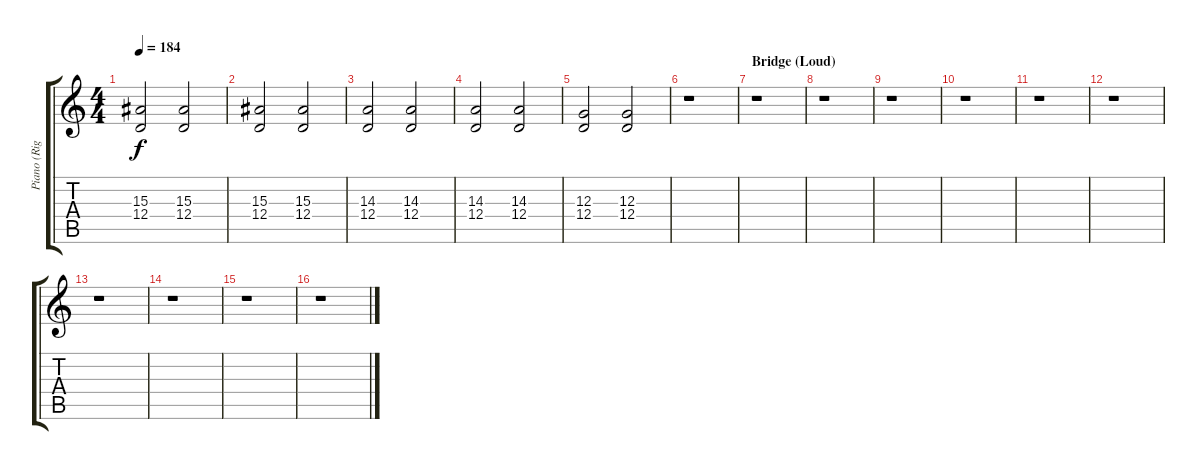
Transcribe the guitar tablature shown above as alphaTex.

\track ("Piano (Right Hand)" "Piano (Rig") {instrument acousticgrandpiano}
\staff {score tabs}
\tuning (E4 B3 G3 D3 A2 D2) {hide}
\ts (4 4)
\tempo 184
\clef g2
\ks c
(15.3 12.4).2{dy f} (15.3 12.4).2 |
(15.3 12.4).2 (15.3 12.4).2 |
(14.3 12.4).2 (14.3 12.4).2 |
(14.3 12.4).2 (14.3 12.4).2 |
(12.3 12.4).2 (12.3 12.4).2 |
r.1 |
\section ("" "Bridge (Loud)")
r.1 |
r.1 |
r.1 |
r.1 |
r.1 |
r.1 |
r.1 |
r.1 |
r.1 |
r.1
